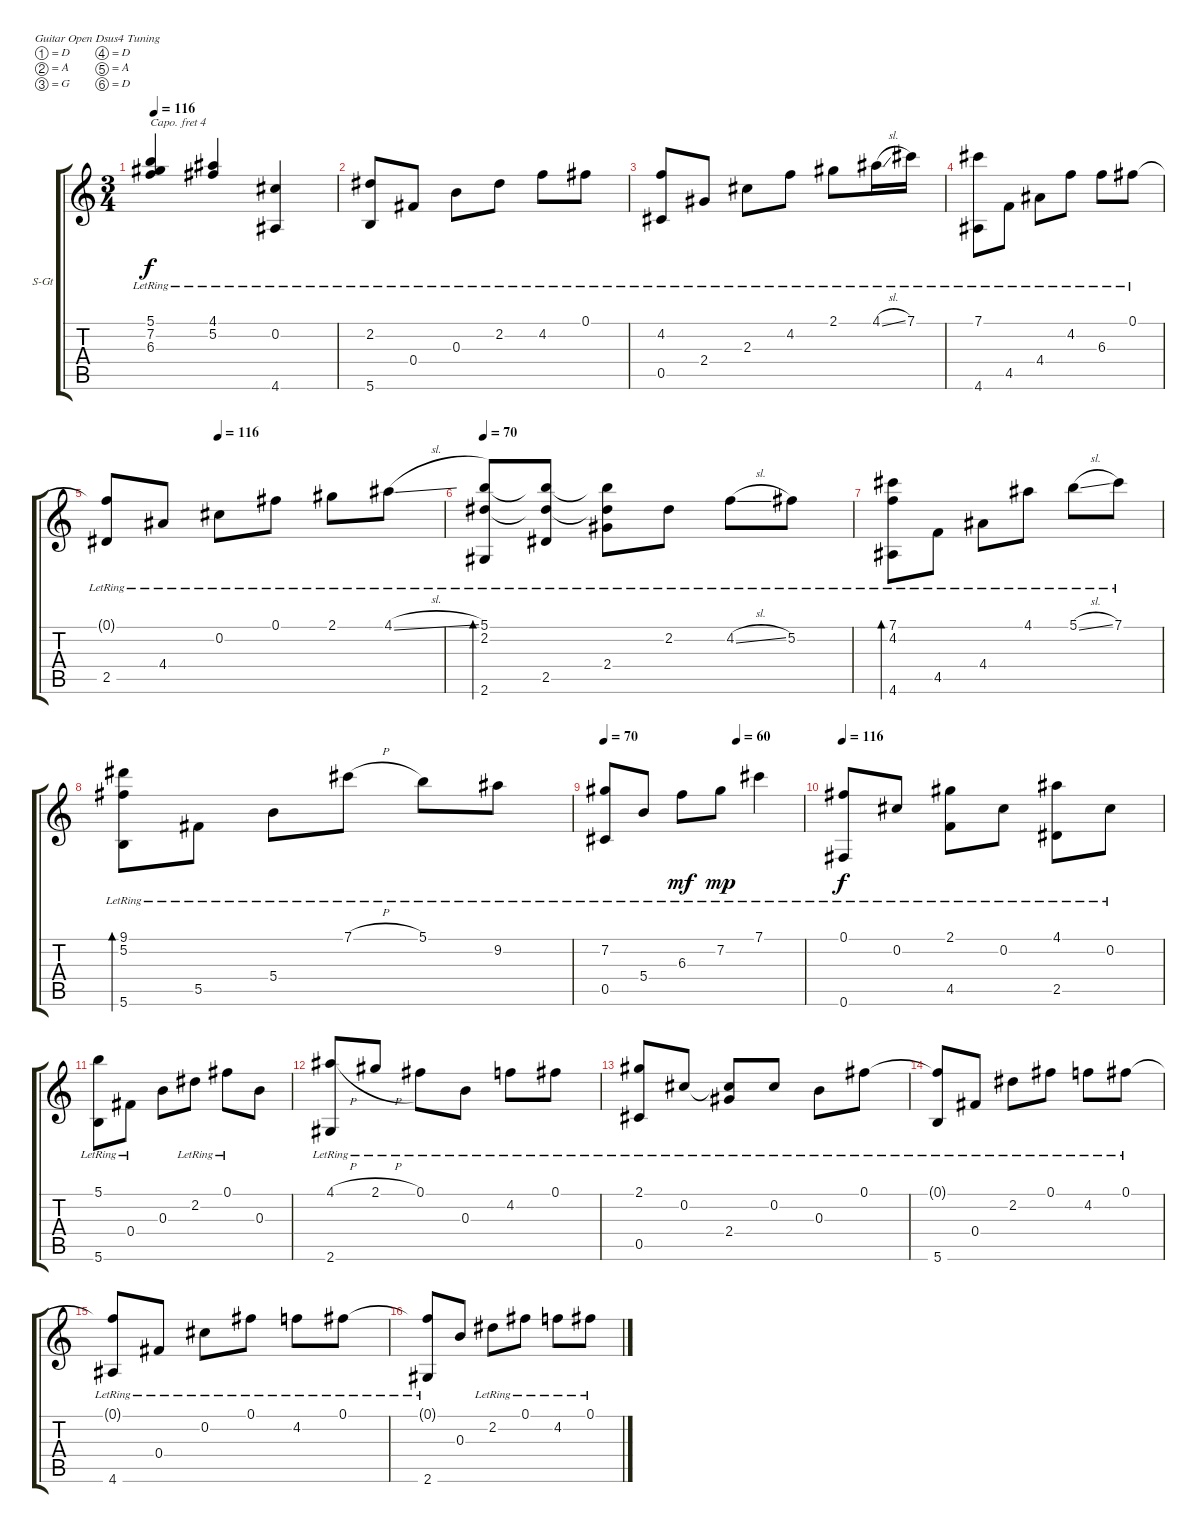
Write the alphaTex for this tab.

\bracketExtendMode groupsimilarinstruments
\firstSystemTrackNameOrientation horizontal
\otherSystemsTrackNameOrientation horizontal
\track ("Track 1" "S-Gt") {instrument acousticguitarsteel}
\staff {score tabs}
\capo 4
\tuning (D4 A3 G3 D3 A2 D2)
\ts (3 4)
\tempo 116
\clef g2
\ks c
(5.1{lr} 7.2{lr} 6.3{lr t}).4{dy f} (4.1{lr} 5.2{lr}).4{beam invert} (0.2{lr} 4.6{lr}).4 |
(2.2{lr} 5.6{lr}).8 0.4{lr}.8 0.3{lr}.8 2.2{lr}.8 4.2{lr}.8 0.1{lr}.8 |
(4.2{lr} 0.5{lr}).8 2.4{lr}.8 2.3{lr}.8 4.2{lr}.8 2.1{lr}.8 4.1{sl lr}.16 7.1{lr}.16 |
(7.1{lr} 4.6{lr}).8 4.5{lr}.8 4.4{lr}.8 4.2{lr}.8 6.3{lr}.8 0.1{lr}.8 |
\tempo (116 0.333333)
(0.1{lr t} 2.5{lr}).8 4.4{lr}.8 0.2{lr}.8 0.1{lr}.8 2.1{lr}.8 4.1{sl lr}.8 |
\tempo 70
(5.1{lr} 2.2{lr} 2.6{lr}).8{bd 118} (2.5{lr} 5.1{lr t} 2.2{lr t}).8 (5.1{lr t} 2.2{lr t} 2.4{lr}).8 2.2{lr}.8 4.2{sl lr}.8 5.2{lr}.8 |
(7.1{lr} 4.2{lr} 4.6{lr}).8{bd 120} 4.5{lr}.8 4.4{lr}.8 4.1{lr}.8 5.1{sl lr}.8 7.1{lr}.8 |
(9.1{lr} 5.2{lr} 5.6{lr}).8{bd 121} 5.5{lr}.8 5.4{lr}.8 7.1{h lr}.8 5.1{lr}.8 9.2{lr}.8 |
\tempo 70
\tempo (60 0.666667)
(7.2{lr} 0.5{lr}).8 5.4{lr}.8 6.3{lr}.8{dy mf} 7.2{lr}.8{dy mp} 7.1{lr}.4 |
\tempo 116
(0.1{lr} 0.6{lr}).8{dy f} 0.2{lr}.8 (2.1{lr} 4.5{lr}).8 0.2{lr}.8 (4.1{lr} 2.5{lr}).8 0.2{lr}.8 |
(5.1{lr} 5.6{lr}).8 0.4{lr}.8 0.3.8 2.2{lr}.8 0.1{lr}.8 0.3.8 |
(4.1{h lr} 2.6{lr}).8 2.1{h lr}.8 0.1{lr}.8 0.3{lr}.8 4.2{lr}.8 0.1{lr}.8 |
(2.1{lr} 0.5{lr}).8 0.2{lr}.8 (0.2{lr t} 2.4{lr}).8 0.2{lr}.8 0.3{lr}.8 0.1{lr}.8 |
(0.1{lr t} 5.6{lr}).8 0.4{lr}.8 2.2{lr}.8 0.1{lr}.8 4.2{lr}.8 0.1{lr}.8 |
(0.1{lr t} 4.6{lr}).8 0.4{lr}.8 0.2{lr}.8 0.1{lr}.8 4.2{lr}.8 0.1{lr}.8 |
(0.1{lr t} 2.6{lr}).8 0.3.8 2.2{lr}.8 0.1{lr}.8 4.2{lr}.8 0.1{lr}.8
